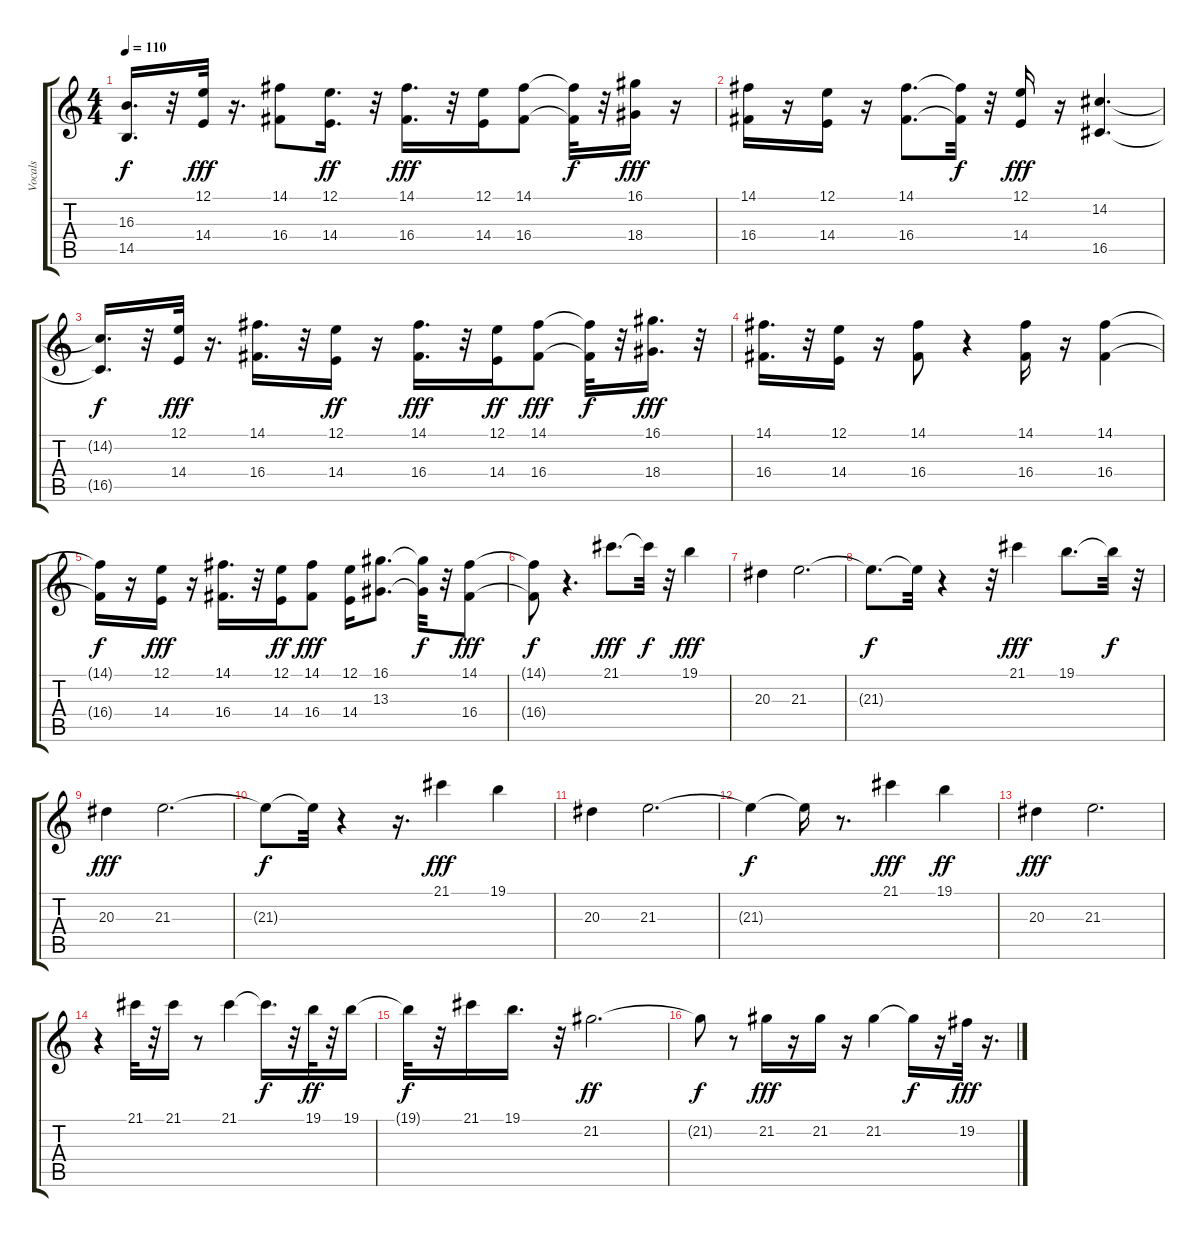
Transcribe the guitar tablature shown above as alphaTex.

\track ("Vocals" "Vocals") {instrument stringensemble1}
\staff {score tabs}
\tuning (E4 B3 G3 D3 A2 E2) {hide}
\ts (4 4)
\tempo 110
\clef g2
\ks c
(16.3{t} 14.5{t}).16{d dy f} r.32 (12.1 14.4).32{dy fff} r.16{d} (14.1 16.4).8 (12.1 14.4).16{d dy ff} r.32 (14.1 16.4).16{d dy fff} r.32 (12.1 14.4).16 (14.1 16.4).8 (14.1{t} 16.4{t}).32{dy f} r.32 (16.1 18.4).16{dy fff} r.16 |
(14.1 16.4).16 r.16 (12.1 14.4).16 r.16 (14.1 16.4).8{d} (14.1{t} 16.4{t}).32{dy f} r.32 (12.1 14.4).16{dy fff} r.16 (14.2 16.5).4{d} |
(14.2{t} 16.5{t}).16{d dy f} r.32 (12.1 14.4).32{dy fff} r.16{d} (14.1 16.4).16{d} r.32 (12.1 14.4).16{dy ff} r.16 (14.1 16.4).16{d dy fff} r.32 (12.1 14.4).16{dy ff} (14.1 16.4).8{dy fff} (14.1{t} 16.4{t}).32{dy f} r.32 (16.1 18.4).16{d dy fff} r.32 |
(14.1 16.4).16{d} r.32 (12.1 14.4).16 r.16 (14.1 16.4).8 r.4 (14.1 16.4).16 r.16 (14.1 16.4).4 |
(14.1{t} 16.4{t}).16{dy f} r.16 (12.1 14.4).16{dy fff} r.16 (14.1 16.4).16{d} r.32 (12.1 14.4).16{dy ff} (14.1 16.4).8{dy fff} (12.1 14.4).16 (16.1 13.3).8{d} (16.1{t} 13.3{t}).32{dy f} r.32 (14.1 16.4).8{dy fff} |
(14.1{t} 16.4{t}).8{dy f} r.4{d} 21.1.8{d dy fff} 21.1{t}.32{dy f} r.32 19.1.4{dy fff} |
20.3.4 21.3.2{d} |
21.3{t}.8{d dy f} 21.3{t}.32 r.4 r.32 21.1.4{dy fff} 19.1.8{d} 19.1{t}.32{dy f} r.32 |
20.3.4{dy fff} 21.3.2{d} |
21.3{t}.8{dy f} 21.3{t}.32 r.4 r.16{d} 21.1.4{dy fff} 19.1.4 |
20.3.4 21.3.2{d} |
21.3{t}.4{dy f} 21.3{t}.16 r.8{d} 21.1.4{dy fff} 19.1.4{dy ff} |
20.3.4{dy fff} 21.3.2{d} |
r.4 21.1.32 r.32 21.1.16 r.8 21.1.4 21.1{t}.16{d dy f} r.32 19.1.32{dy ff} r.32 19.1.16 |
19.1{t}.32{dy f} r.32 21.1.16 19.1.16{d} r.32 21.2.2{d dy ff} |
21.2{t}.8{dy f} r.8 21.2.16{dy fff} r.16 21.2.16 r.16 21.2.4 21.2{t}.16{dy f} r.16 19.2.32{dy fff} r.16{d}
